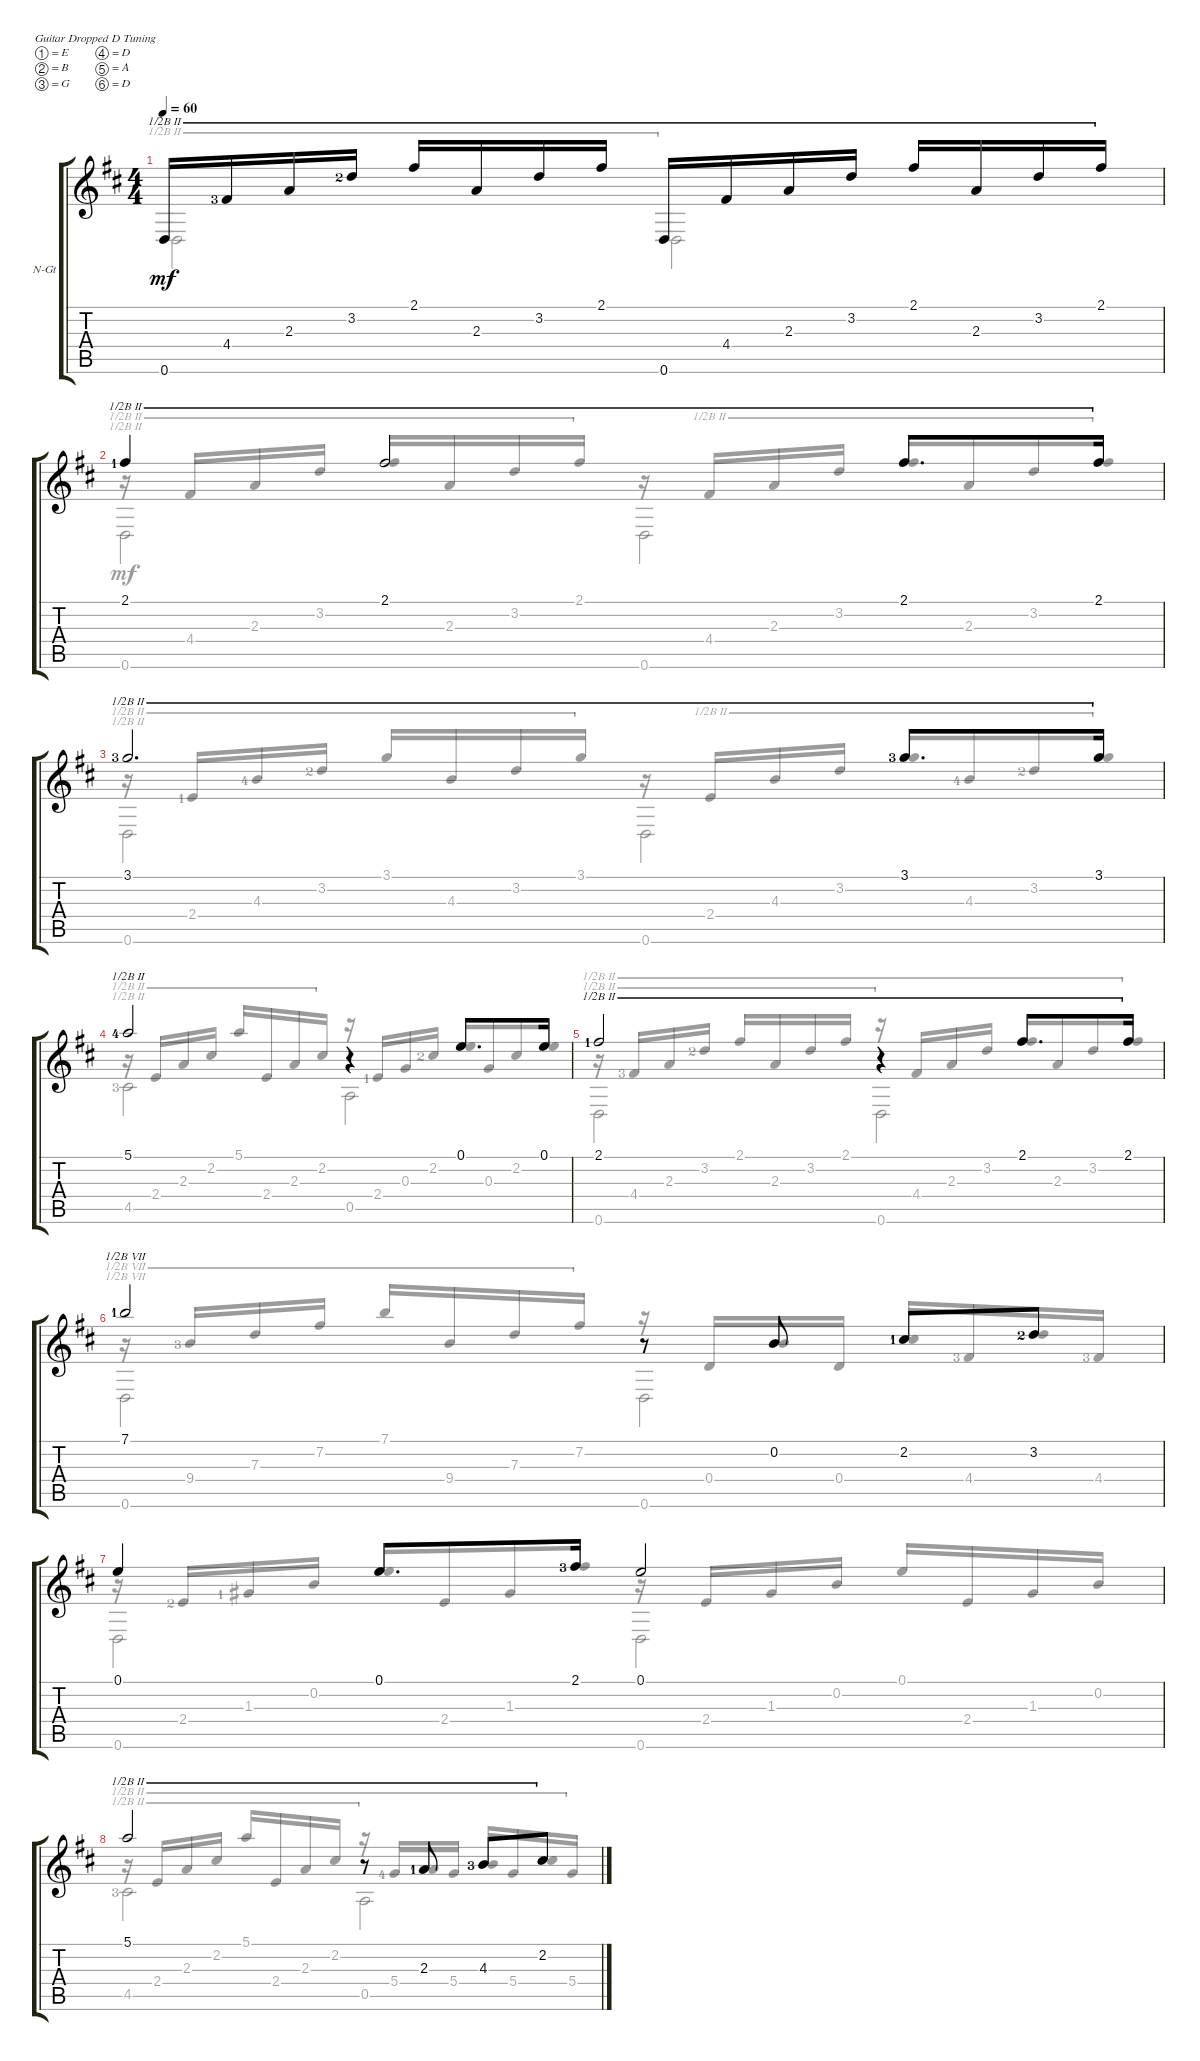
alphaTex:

\bracketExtendMode groupsimilarinstruments
\firstSystemTrackNameOrientation horizontal
\otherSystemsTrackNameOrientation horizontal
\track ("Guitar" "N-Gt") {instrument acousticguitarnylon}
\staff {score tabs}
\tuning (E4 B3 G3 D3 A2 D2)
\voice
\ts (4 4)
\tempo 60
\clef g2
\ks d
0.6.16{dy mf instrument acousticguitarnylon barre (2 half)} 4.4{lf 4}.16{barre (2 half)} 2.3.16{barre (2 half)} 3.2{lf 3}.16{barre (2 half)} 2.1.16{barre (2 half)} 2.3.16{barre (2 half)} 3.2.16{barre (2 half)} 2.1.16{barre (2 half)} 0.6.16{barre (2 half)} 4.4.16{barre (2 half)} 2.3.16{barre (2 half)} 3.2.16{barre (2 half)} 2.1.16{barre (2 half)} 2.3.16{barre (2 half)} 3.2.16{barre (2 half)} 2.1.16{barre (2 half)} |
2.1{lf 2}.4{barre (2 half)} 2.1.2{barre (2 half)} 2.1.8{d barre (2 half)} 2.1.16{barre (2 half)} |
3.1{lf 4}.2{d barre (2 half)} 3.1{lf 4}.8{d barre (2 half)} 3.1.16{barre (2 half)} |
5.1{lf 5}.2{barre (2 half)} r.4 0.1.8{d} 0.1.16 |
2.1{lf 2}.2{barre (2 half)} r.4{barre (2 half)} 2.1.8{d barre (2 half)} 2.1.16{barre (2 half)} |
7.1{lf 2}.2{barre (7 half)} r.8 0.2.8 2.2{lf 2}.8 3.2{lf 3}.8 |
0.1.4 0.1.8{d} 2.1{lf 4}.16 0.1.2 |
5.1.2{barre (2 half)} r.8{barre (2 half)} 2.3{lf 2}.8{barre (2 half)} 4.3{lf 4}.8{barre (2 half)} 2.2.8{barre (2 half)}
\voice
\clef g2
\ottava regular
\simile none
\ks d
0.6.2{dy mf barre (2 half)} 0.6.2{barre (2 half)} |
r.16{barre (2 half)} 4.4.16{barre (2 half) beam invert} 2.3.16{barre (2 half)} 3.2.16{barre (2 half)} 2.1.16{barre (2 half) beam invert} 2.3.16{barre (2 half)} 3.2.16{barre (2 half)} 2.1.16{barre (2 half)} r.16{beam invert} 4.4.16{barre (2 half) beam invert} 2.3.16{barre (2 half)} 3.2.16{barre (2 half)} 2.1.16{barre (2 half) beam invert} 2.3.16{barre (2 half)} 3.2.16{barre (2 half)} 2.1.16{barre (2 half)} |
r.16{barre (2 half) beam invert} 2.4{lf 2}.16{barre (2 half) beam invert} 4.3{lf 5}.16{barre (2 half)} 3.2{lf 3}.16{barre (2 half)} 3.1.16{barre (2 half) beam invert} 4.3.16{barre (2 half)} 3.2.16{barre (2 half)} 3.1.16{barre (2 half)} r.16{beam invert} 2.4.16{barre (2 half) beam invert} 4.3.16{barre (2 half)} 3.2.16{barre (2 half)} 3.1{lf 4}.16{barre (2 half) beam invert} 4.3{lf 5}.16{barre (2 half)} 3.2{lf 3}.16{barre (2 half)} 3.1.16{barre (2 half)} |
r.16{barre (2 half) beam invert} 2.4.16{barre (2 half) beam invert} 2.3.16{barre (2 half)} 2.2.16{barre (2 half)} 5.1.16{barre (2 half) beam invert} 2.4.16{barre (2 half)} 2.3.16{barre (2 half)} 2.2.16{barre (2 half)} r.16{beam invert} 2.4{lf 2}.16{beam invert} 0.3.16 2.2{lf 3}.16 0.1.16{beam invert} 0.3.16 2.2.16 0.1.16 |
r.16{barre (2 half) beam invert} 4.4{lf 4}.16{barre (2 half) beam invert} 2.3.16{barre (2 half)} 3.2{lf 3}.16{barre (2 half)} 2.1.16{barre (2 half) beam invert} 2.3.16{barre (2 half)} 3.2.16{barre (2 half)} 2.1.16{barre (2 half)} r.16{barre (2 half) beam invert} 4.4.16{barre (2 half) beam invert} 2.3.16{barre (2 half)} 3.2.16{barre (2 half)} 2.1.16{barre (2 half) beam invert} 2.3.16{barre (2 half)} 3.2.16{barre (2 half)} 2.1.16{barre (2 half)} |
r.16{barre (7 half) beam invert} 9.4{lf 4}.16{barre (7 half) beam invert} 7.3.16{barre (7 half)} 7.2.16{barre (7 half)} 7.1.16{barre (7 half) beam invert} 9.4.16{barre (7 half)} 7.3.16{barre (7 half)} 7.2.16{barre (7 half)} r.16{beam invert} 0.4.16{beam invert} 0.2.16 0.4.16 2.2{lf 2}.16{beam invert} 4.4{lf 4}.16 3.2{lf 3}.16 4.4{lf 4}.16 |
r.16 2.4{lf 3}.16{beam invert} 1.3{lf 2}.16 0.2.16 0.1.16{beam invert} 2.4.16 1.3.16 2.1{lf 4}.16 r.16 2.4.16{beam invert} 1.3.16 0.2.16 0.1.16{beam invert} 2.4.16 1.3.16 0.2.16 |
r.16{barre (2 half) beam invert} 2.4.16{barre (2 half) beam invert} 2.3.16{barre (2 half)} 2.2.16{barre (2 half)} 5.1.16{barre (2 half) beam invert} 2.4.16{barre (2 half)} 2.3.16{barre (2 half)} 2.2.16{barre (2 half)} r.16{barre (2 half) beam invert} 5.4{lf 5}.16{barre (2 half) beam invert} 2.3{lf 2}.16{barre (2 half)} 5.4.16{barre (2 half)} 4.3{lf 4}.16{barre (2 half) beam invert} 5.4.16{barre (2 half)} 2.2.16{barre (2 half)} 5.4.16{barre (2 half)}
\voice
\clef g2
\ottava regular
\simile none
\ks d
|
0.6.2{barre (2 half)} 0.6.2 |
0.6.2{barre (2 half)} 0.6.2 |
4.5{lf 4}.2{barre (2 half)} 0.5.2 |
0.6.2{barre (2 half)} 0.6.2{barre (2 half)} |
0.6.2{barre (7 half)} 0.6.2 |
0.6.2 0.6.2 |
4.5{lf 4}.2{barre (2 half)} 0.5.2{barre (2 half)}
